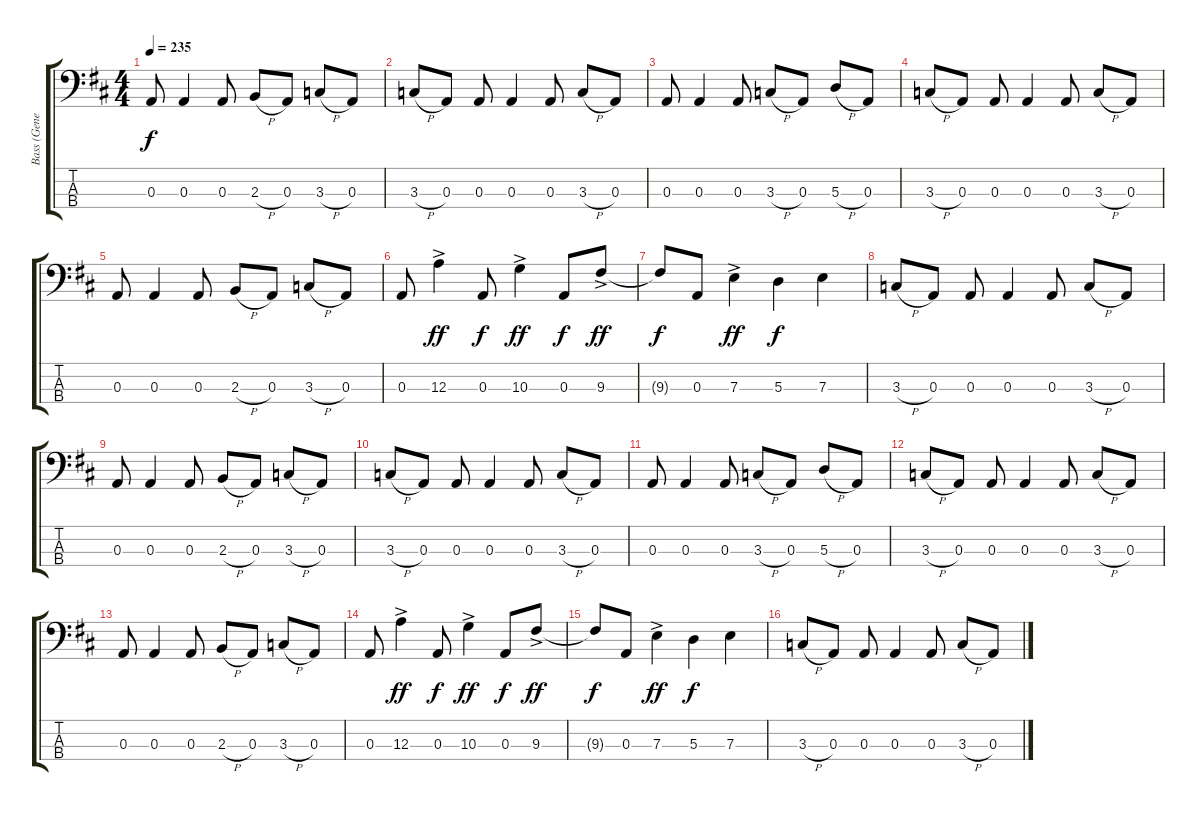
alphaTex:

\track ("Bass (Gene Simmons)" "Bass (Gene") {instrument electricbassfinger}
\staff {score tabs}
\tuning (G2 D2 A1 E1) {hide}
\ts (4 4)
\tempo 235
\clef f4
\ks d
0.3.8{dy f} 0.3.4 0.3.8 2.3{h}.8 0.3.8 3.3{h}.8 0.3.8 |
3.3{h}.8 0.3.8 0.3.8 0.3.4 0.3.8 3.3{h}.8 0.3.8 |
0.3.8 0.3.4 0.3.8 3.3{h}.8 0.3.8 5.3{h}.8 0.3.8 |
3.3{h}.8 0.3.8 0.3.8 0.3.4 0.3.8 3.3{h}.8 0.3.8 |
0.3.8 0.3.4 0.3.8 2.3{h}.8 0.3.8 3.3{h}.8 0.3.8 |
0.3.8 12.3{ac}.4{dy ff} 0.3.8{dy f} 10.3{ac}.4{dy ff} 0.3.8{dy f} 9.3{ac}.8{dy ff} |
9.3{t}.8{dy f} 0.3.8 7.3{ac}.4{dy ff} 5.3.4{dy f} 7.3.4 |
3.3{h}.8 0.3.8 0.3.8 0.3.4 0.3.8 3.3{h}.8 0.3.8 |
0.3.8 0.3.4 0.3.8 2.3{h}.8 0.3.8 3.3{h}.8 0.3.8 |
3.3{h}.8 0.3.8 0.3.8 0.3.4 0.3.8 3.3{h}.8 0.3.8 |
0.3.8 0.3.4 0.3.8 3.3{h}.8 0.3.8 5.3{h}.8 0.3.8 |
3.3{h}.8 0.3.8 0.3.8 0.3.4 0.3.8 3.3{h}.8 0.3.8 |
0.3.8 0.3.4 0.3.8 2.3{h}.8 0.3.8 3.3{h}.8 0.3.8 |
0.3.8 12.3{ac}.4{dy ff} 0.3.8{dy f} 10.3{ac}.4{dy ff} 0.3.8{dy f} 9.3{ac}.8{dy ff} |
9.3{t}.8{dy f} 0.3.8 7.3{ac}.4{dy ff} 5.3.4{dy f} 7.3.4 |
3.3{h}.8 0.3.8 0.3.8 0.3.4 0.3.8 3.3{h}.8 0.3.8
